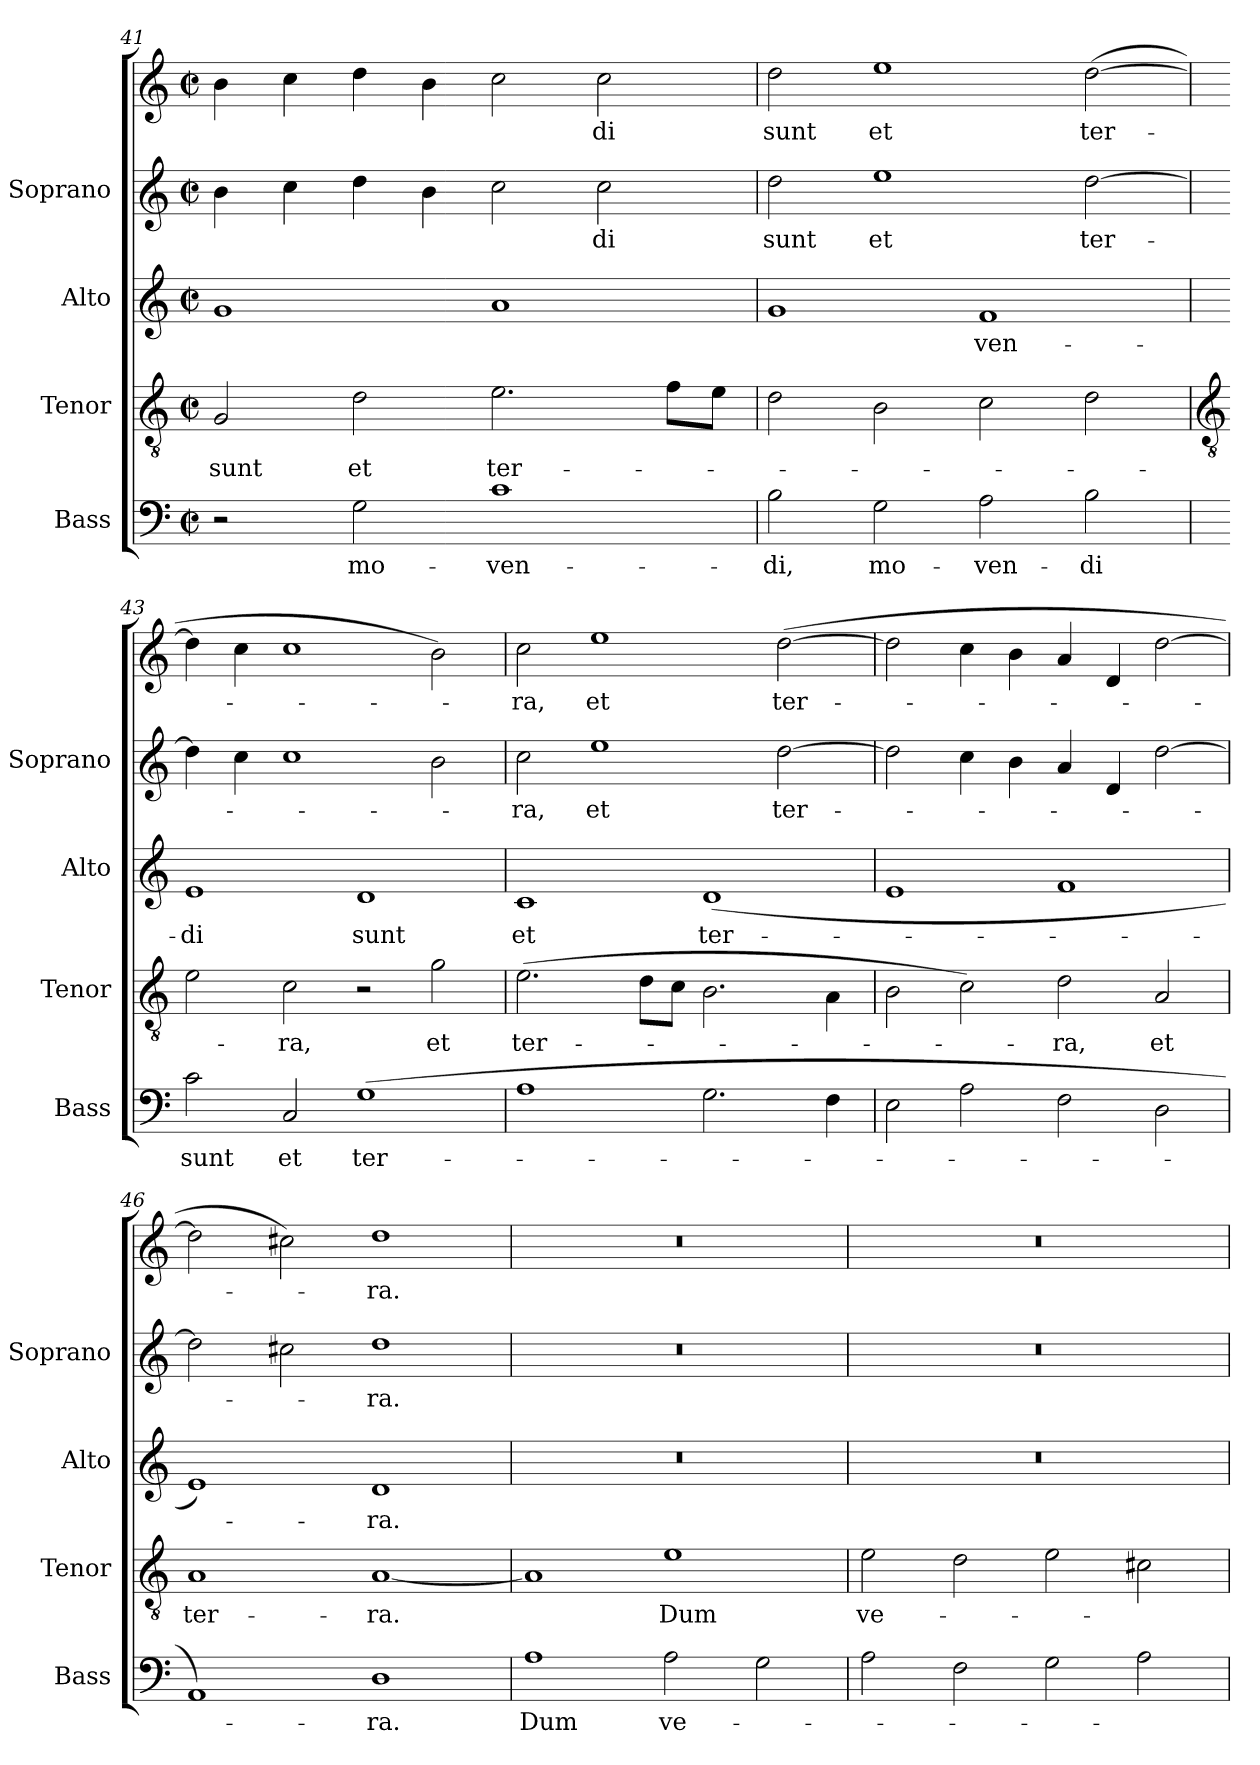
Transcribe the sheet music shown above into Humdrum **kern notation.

**kern	**text	**kern	**text	**kern	**text	**kern	**text	**kern	**text
*part4	*part4	*part3	*part3	*part2	*part2	*part1	*part1	*part1	*part1
*staff5	*staff5	*staff4	*staff4	*staff3	*staff3	*staff2	*staff2	*staff1	*staff1
*I"Bass	*	*I"Tenor	*	*I"Alto	*	*I"Soprano	*	*	*
*I'Bass	*	*I'Tenor	*	*I'Alto	*	*I'Soprano	*	*	*
*clefF4	*	*clefGv2	*	*clefG2	*	*	*	*clefG2	*
*k[]	*	*k[]	*	*k[]	*	*k[]	*	*k[]	*
*C:	*	*C:	*	*C:	*	*C:	*	*C:	*
*M4/2	*	*M4/2	*	*M4/2	*	*M4/2	*	*M4/2	*
*met(c|)	*	*met(c|)	*	*met(c|)	*	*met(c|)	*	*met(c|)	*
=41	=41	=41	=41	=41	=41	=41	=41	=41	=41
!	!	!	!LO:LY:b	!	!	!	!	!	!
2r	.	2G	sunt	1g	.	4b	.	4b	.
.	.	.	.	.	.	4cc	.	4cc	.
!	!LO:LY:b	!	!LO:LY:b	!	!	!	!	!	!
2G	mo-	2d	et	.	.	4dd	.	4dd	.
.	.	.	.	.	.	4b	.	4b	.
!	!LO:LY:b	!	!LO:LY:b	!	!	!	!	!	!
1c	-ven-	2.e	ter-	1a	.	2cc	.	2cc	.
!	!	!	!	!	!	!	!LO:LY:b	!	!LO:LY:b
.	.	.	.	.	.	2cc	di	2cc	di
.	.	8fL	.	.	.	.	.	.	.
.	.	8eJ	.	.	.	.	.	.	.
=42	=42	=42	=42	=42	=42	=42	=42	=42	=42
!	!LO:LY:b	!	!	!	!	!	!LO:LY:b	!	!LO:LY:b
2B	-di,	2d	.	1g	.	2dd	sunt	2dd	sunt
!	!LO:LY:b	!	!	!	!	!	!LO:LY:b	!	!LO:LY:b
2G	mo-	2B	.	.	.	1ee	et	1ee	et
!	!LO:LY:b	!	!	!	!LO:LY:b	!	!	!	!
2A	-ven-	2c	.	1f	ven-	.	.	.	.
!	!LO:LY:b	!	!	!	!	!	!LO:LY:b	!	!LO:LY:b
2B	-di	2d	.	.	.	[2dd	ter-	(>[2dd	ter-
!!LO:LB:g=z
=43	=43	=43	=43	=43	=43	=43	=43	=43	=43
*	*	*clefGv2	*	*	*	*	*	*	*
!	!LO:LY:b	!	!	!	!LO:LY:b	!	!	!	!
2c	sunt	2e	.	1e	-di	4dd]	.	4dd]	.
.	.	.	.	.	.	4cc	.	4cc	.
!	!LO:LY:b	!	!LO:LY:b	!	!	!	!	!	!
2C	et	2c	ra,	.	.	1cc	.	1cc	.
!	!LO:LY:b	!	!	!	!LO:LY:b	!	!	!	!
(>1G	ter-	2r	.	1d	sunt	.	.	.	.
!	!	!	!LO:LY:b	!	!	!	!	!	!
.	.	2g	et	.	.	2b	.	2b)	.
=44	=44	=44	=44	=44	=44	=44	=44	=44	=44
!	!	!	!LO:LY:b	!	!LO:LY:b	!	!LO:LY:b	!	!LO:LY:b
1A	.	(>2.e	ter-	1c	et	2cc	ra,	2cc	ra,
!	!	!	!	!	!	!	!LO:LY:b	!	!LO:LY:b
.	.	.	.	.	.	1ee	et	1ee	et
.	.	8dL	.	.	.	.	.	.	.
.	.	8cJ	.	.	.	.	.	.	.
!	!	!	!	!	!LO:LY:b	!	!	!	!
2.G	.	2.B	.	(<1d	ter-	.	.	.	.
!	!	!	!	!	!	!	!LO:LY:b	!	!LO:LY:b
.	.	.	.	.	.	[2dd	ter-	(>[2dd	ter-
4F	.	4A\	.	.	.	.	.	.	.
=45	=45	=45	=45	=45	=45	=45	=45	=45	=45
2E	.	2B	.	1e	.	2dd]	.	2dd]	.
2A	.	2c)	.	.	.	4cc	.	4cc	.
.	.	.	.	.	.	4b	.	4b	.
!	!	!	!LO:LY:b	!	!	!	!	!	!
2F	.	2d	ra,	1f	.	4a	.	4a	.
.	.	.	.	.	.	4d	.	4d	.
!	!	!	!LO:LY:b	!	!	!	!	!	!
2D	.	2A	et	.	.	[2dd	.	[2dd	.
=46	=46	=46	=46	=46	=46	=46	=46	=46	=46
!	!	!	!LO:LY:b	!	!	!	!	!	!
1AA)	.	1A	ter-	1e)	.	2dd]	.	2dd]	.
.	.	.	.	.	.	2cc#X	.	2cc#X)	.
!	!LO:LY:b	!	!LO:LY:b	!	!LO:LY:b	!	!LO:LY:b	!	!LO:LY:b
1D	ra.	[1A	-ra.	1d	ra.	1dd	ra.	1dd	ra.
=47	=47	=47	=47	=47	=47	=47	=47	=47	=47
!	!LO:LY:b	!	!	!	!	!	!	!	!
1A	Dum	1A]	.	0r	.	0r	.	0r	.
!	!LO:LY:b	!	!LO:LY:b	!	!	!	!	!	!
2A	ve-	1e	Dum	.	.	.	.	.	.
2G	.	.	.	.	.	.	.	.	.
=48	=48	=48	=48	=48	=48	=48	=48	=48	=48
!	!	!	!LO:LY:b	!	!	!	!	!	!
2A	.	2e	ve-	0r	.	0r	.	0r	.
2F	.	2d	.	.	.	.	.	.	.
2G	.	2e	.	.	.	.	.	.	.
2A	.	2c#X	.	.	.	.	.	.	.
=	=	=	=	=	=	=	=	=	=
*-	*-	*-	*-	*-	*-	*-	*-	*-	*-
